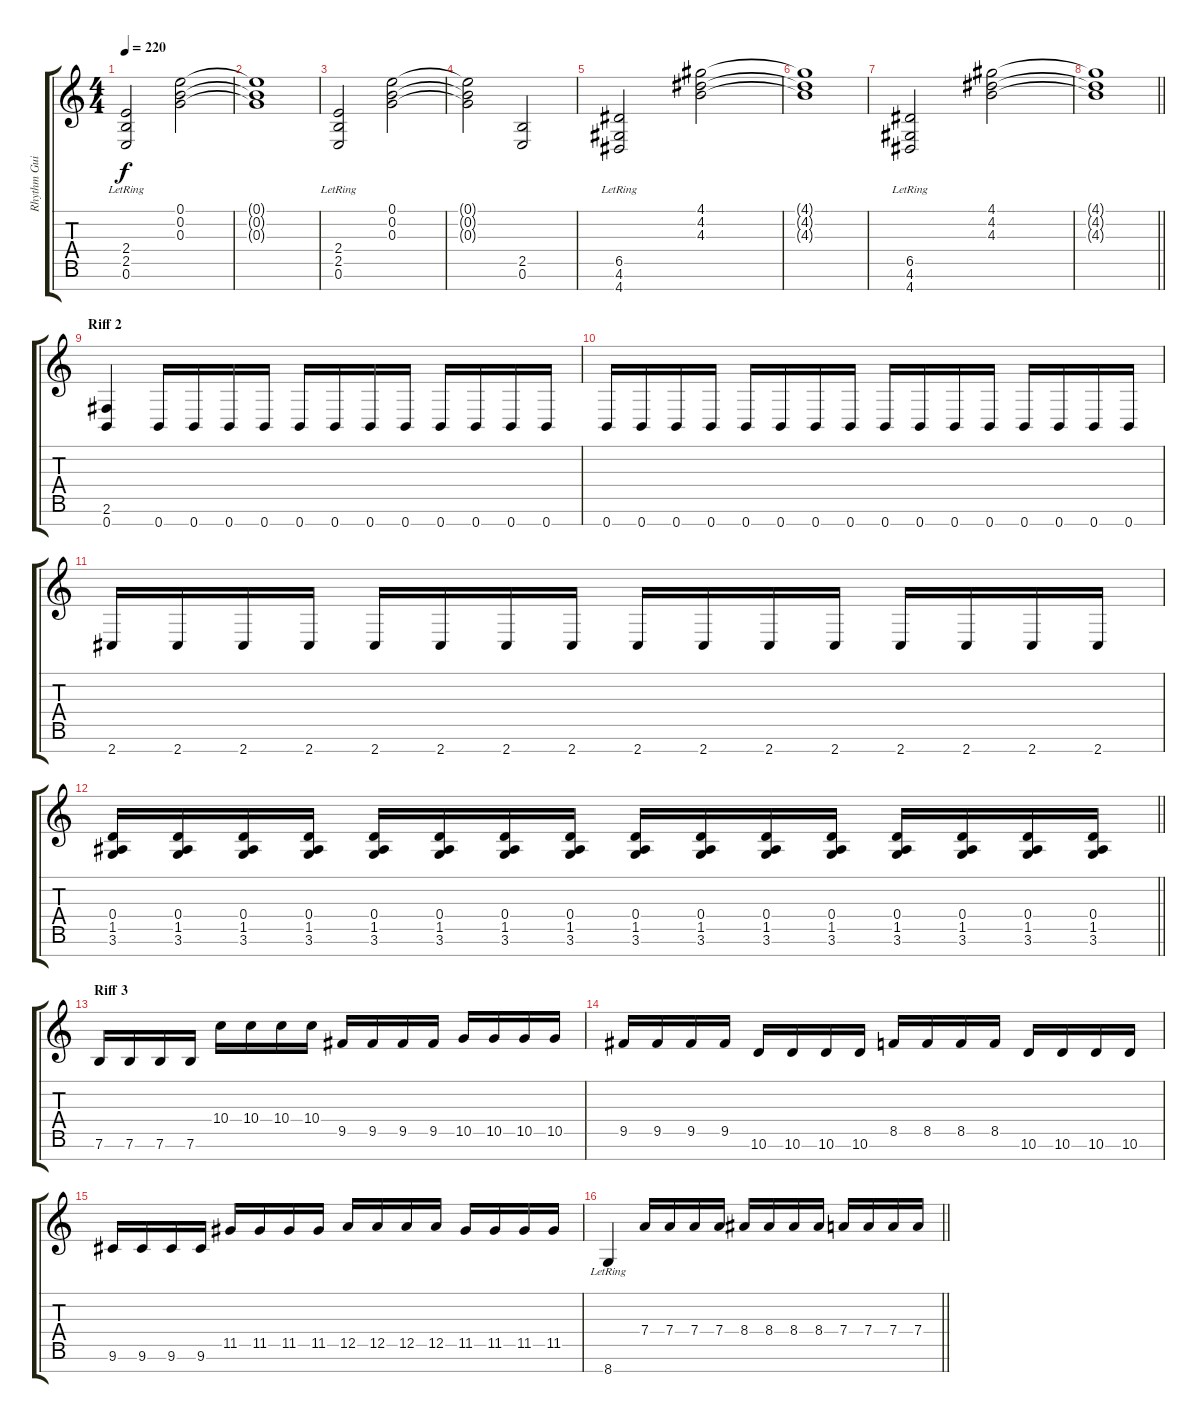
\track ("Rhythm Guitar 1" "Rhythm Gui") {instrument distortionguitar}
\staff {score tabs}
\tuning (E4 B3 G3 D3 A2 E2 B1) {hide}
\ts (4 4)
\tempo 220
\clef g2
\ks c
(2.4 2.5{lr} 0.6{lr}).2{dy f} (0.1 0.2 0.3).2 |
(0.1{t} 0.2{t} 0.3{t}).1 |
(2.4 2.5{lr} 0.6{lr}).2 (0.1 0.2 0.3).2 |
(0.1{t} 0.2{t} 0.3{t}).2 (2.5 0.6).2 |
(6.5{lr} 4.6{lr} 4.7{lr}).2 (4.1 4.2 4.3).2 |
(4.1{t} 4.2{t} 4.3{t}).1 |
(6.5{lr} 4.6{lr} 4.7{lr}).2 (4.1 4.2 4.3).2 |
\barLineRight lightlight
(4.1{t} 4.2{t} 4.3{t}).1 |
\section ("" "Riff 2")
(2.6 0.7).4 0.7.16 0.7.16 0.7.16 0.7.16 0.7.16 0.7.16 0.7.16 0.7.16 0.7.16 0.7.16 0.7.16 0.7.16 |
0.7.16 0.7.16 0.7.16 0.7.16 0.7.16 0.7.16 0.7.16 0.7.16 0.7.16 0.7.16 0.7.16 0.7.16 0.7.16 0.7.16 0.7.16 0.7.16 |
2.7.16 2.7.16 2.7.16 2.7.16 2.7.16 2.7.16 2.7.16 2.7.16 2.7.16 2.7.16 2.7.16 2.7.16 2.7.16 2.7.16 2.7.16 2.7.16 |
\barLineRight lightlight
(0.4 1.5 3.6).16 (0.4 1.5 3.6).16 (0.4 1.5 3.6).16 (0.4 1.5 3.6).16 (0.4 1.5 3.6).16 (0.4 1.5 3.6).16 (0.4 1.5 3.6).16 (0.4 1.5 3.6).16 (0.4 1.5 3.6).16 (0.4 1.5 3.6).16 (0.4 1.5 3.6).16 (0.4 1.5 3.6).16 (0.4 1.5 3.6).16 (0.4 1.5 3.6).16 (0.4 1.5 3.6).16 (0.4 1.5 3.6).16 |
\section ("" "Riff 3")
7.6.16 7.6.16 7.6.16 7.6.16 10.4.16 10.4.16 10.4.16 10.4.16 9.5.16 9.5.16 9.5.16 9.5.16 10.5.16 10.5.16 10.5.16 10.5.16 |
9.5.16 9.5.16 9.5.16 9.5.16 10.6.16 10.6.16 10.6.16 10.6.16 8.5.16 8.5.16 8.5.16 8.5.16 10.6.16 10.6.16 10.6.16 10.6.16 |
9.6.16 9.6.16 9.6.16 9.6.16 11.5.16 11.5.16 11.5.16 11.5.16 12.5.16 12.5.16 12.5.16 12.5.16 11.5.16 11.5.16 11.5.16 11.5.16 |
\barLineRight lightlight
8.7{lr}.4 7.4.16 7.4.16 7.4.16 7.4.16 8.4.16 8.4.16 8.4.16 8.4.16 7.4.16 7.4.16 7.4.16 7.4.16
